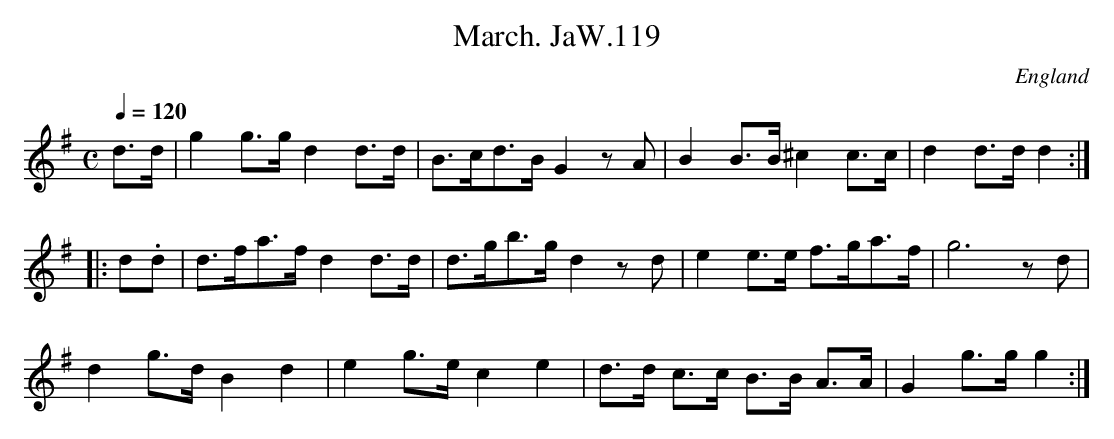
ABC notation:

X:1
T:March. JaW.119
L:1/8
M:C
O:England
Q:1/4=120
K:G
d>d|g2g>g d2d>d|B>cd>B G2zA|B2B>B ^c2c>c|d2d>d d2:|!
|:d.d|d>fa>f d2d>d|d>gb>g d2zd|e2e>e f>ga>f|g6zd|!
d2g>d B2d2|e2g>e c2e2|d>d c>c B>B A>A|G2g>gg2:|
